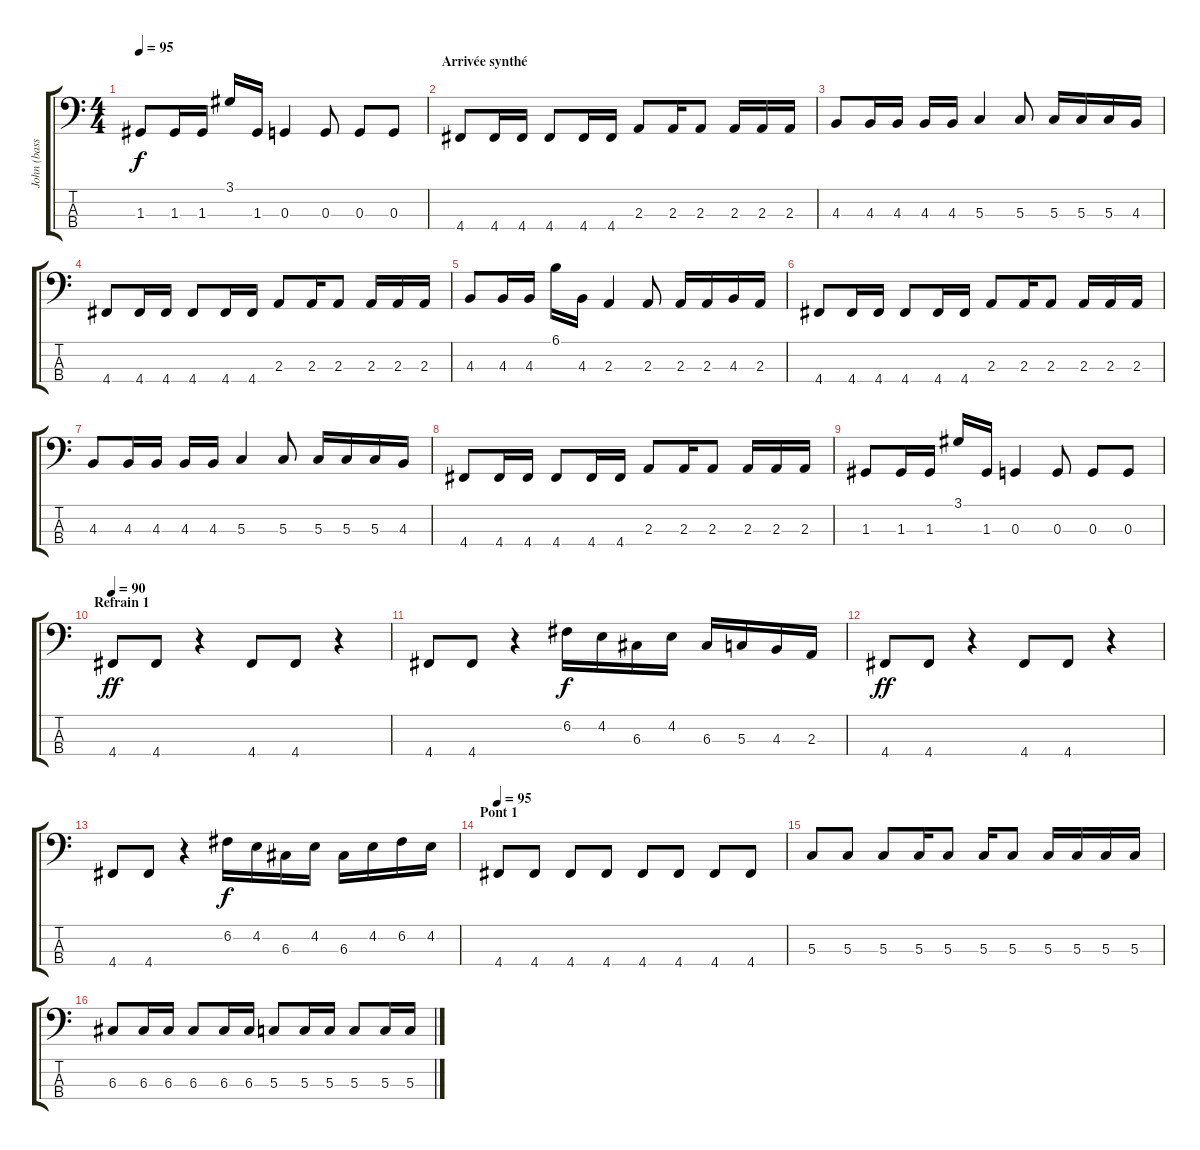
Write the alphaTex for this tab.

\track ("John (basse)" "John (bass") {instrument electricbassfinger}
\staff {score tabs}
\tuning (F2 C2 G1 D1) {hide}
\ts (4 4)
\tempo 95
\clef f4
\ks c
1.3.8{dy f} 1.3.16 1.3.16 3.1.16 1.3.16 0.3.4 0.3.8 0.3.8 0.3.8 |
\section ("" "Arrivée synthé")
4.4.8 4.4.16 4.4.16 4.4.8 4.4.16 4.4.16 2.3.8 2.3.16 2.3.8 2.3.16 2.3.16 2.3.16 |
4.3.8 4.3.16 4.3.16 4.3.16 4.3.16 5.3.4 5.3.8 5.3.16 5.3.16 5.3.16 4.3.16 |
4.4.8 4.4.16 4.4.16 4.4.8 4.4.16 4.4.16 2.3.8 2.3.16 2.3.8 2.3.16 2.3.16 2.3.16 |
4.3.8 4.3.16 4.3.16 6.1.16 4.3.16 2.3.4 2.3.8 2.3.16 2.3.16 4.3.16 2.3.16 |
4.4.8 4.4.16 4.4.16 4.4.8 4.4.16 4.4.16 2.3.8 2.3.16 2.3.8 2.3.16 2.3.16 2.3.16 |
4.3.8 4.3.16 4.3.16 4.3.16 4.3.16 5.3.4 5.3.8 5.3.16 5.3.16 5.3.16 4.3.16 |
4.4.8 4.4.16 4.4.16 4.4.8 4.4.16 4.4.16 2.3.8 2.3.16 2.3.8 2.3.16 2.3.16 2.3.16 |
1.3.8 1.3.16 1.3.16 3.1.16 1.3.16 0.3.4 0.3.8 0.3.8 0.3.8 |
\section ("" "Refrain 1")
\tempo 90
4.4.8{dy ff} 4.4.8 r.4 4.4.8 4.4.8 r.4 |
4.4.8 4.4.8 r.4 6.2.16{dy f} 4.2.16 6.3.16 4.2.16 6.3.16 5.3.16 4.3.16 2.3.16 |
4.4.8{dy ff} 4.4.8 r.4 4.4.8 4.4.8 r.4 |
4.4.8 4.4.8 r.4 6.2.16{dy f} 4.2.16 6.3.16 4.2.16 6.3.16 4.2.16 6.2.16 4.2.16 |
\section ("" "Pont 1")
\tempo 95
4.4.8 4.4.8 4.4.8 4.4.8 4.4.8 4.4.8 4.4.8 4.4.8 |
5.3.8 5.3.8 5.3.8 5.3.16 5.3.8 5.3.16 5.3.8 5.3.16 5.3.16 5.3.16 5.3.16 |
6.3.8 6.3.16 6.3.16 6.3.8 6.3.16 6.3.16 5.3.8 5.3.16 5.3.16 5.3.8 5.3.16 5.3.16
